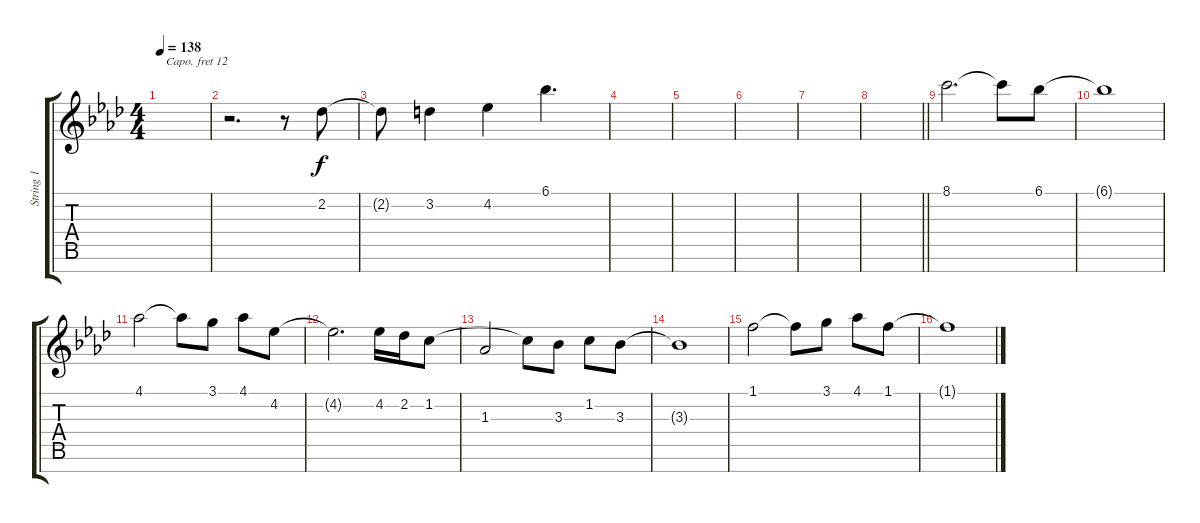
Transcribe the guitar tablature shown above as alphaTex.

\track ("String 1" "String 1") {instrument stringensemble1}
\staff {score tabs}
\capo 12
\tuning (E4 B3 G3 D3 A2 E2 B1) {hide}
\ts (4 4)
\tempo 138
\clef g2
\ks ab
|
r.2{d} r.8 2.2.8 |
2.2{t}.8 3.2.4 4.2.4 6.1.4{d} |
|
|
|
|
\barLineRight lightlight
|
8.1.2{d} 8.1{t}.8 6.1.8 |
6.1{t}.1 |
4.1.2 4.1{t}.8 3.1.8 4.1.8 4.2.8 |
4.2{t}.2{d} 4.2.16 2.2.16 1.2.8 |
1.3.2 1.2{t}.8 3.3.8 1.2.8 3.3.8 |
3.3{t}.1 |
1.1.2 1.1{t}.8 3.1.8 4.1.8 1.1.8 |
1.1{t}.1
